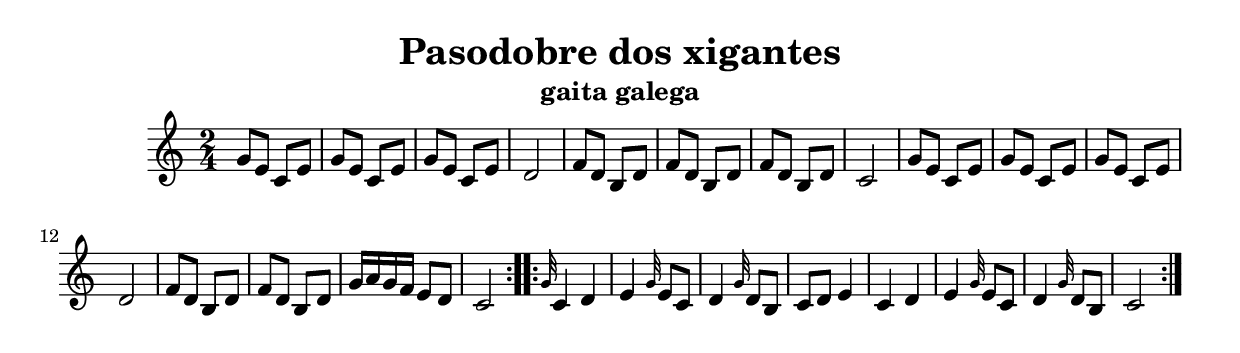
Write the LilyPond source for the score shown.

% Pasodobre dos Xigantes
%
% Copyright 2013 by Nito Martinez
%
% This program is free software: you can redistribute it and/or modify
% it under the terms of the GNU General Public License as published by
% the Free Software Foundation, either version 3 of the License, or
% (at your option) any later version.
% Tradicional
\version "2.16.0"
\header {
title = "Pasodobre dos xigantes"
%composer = "tradicional"
instrument = "gaita galega"
}

%
% Master file for Galician Bagpipe
%

% Copyright 2013 by Nito Martinez
%
% This program is free software: you can redistribute it and/or modify
% it under the terms of the GNU General Public License as published by
% the Free Software Foundation, either version 3 of the License, or
% (at your option) any later version.
\version "2.16.0"

pSi = { \grace { b32 } }
pSiUp = { \grace { b'32 } }
pSol = { \grace { g32 } }
pLa = { \grace { a32 } }
pSolUp = { \grace { g'32 } }
bSi = { \grace { b32 } }
bSiDown = { \grace { b,32 } }
bFa = { \grace { f32 } }
bDo = { \grace { c32 } }
bDoDown = { \grace { c,32 } }

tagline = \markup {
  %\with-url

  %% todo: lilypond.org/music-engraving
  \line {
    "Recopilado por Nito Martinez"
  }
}



peza = {
  \relative {
    \clef treble
    \time 2/4
    \repeat volta 2 { 
      g'8 e c e g e c e g e c e d2
      f8 d b d f d b d f d b d c2
      g'8 e c e g e c e g e c e d2
      f8 d b d f d b d g16 a g f e8 d c2
    }
    \repeat volta 2 { 
      \pSolUp c,4 d e \pSol e8 c d4 \pSol d8 b c d e 4
      c d e \pSol e8 c d4 \pSol d8 b8 c2
    }
  }
}

\score {
  \peza
  \layout {}
}


\score {
  
  \unfoldRepeats {
    \peza
  }
  \midi { 
%    \tempo 4=72
  }
}
